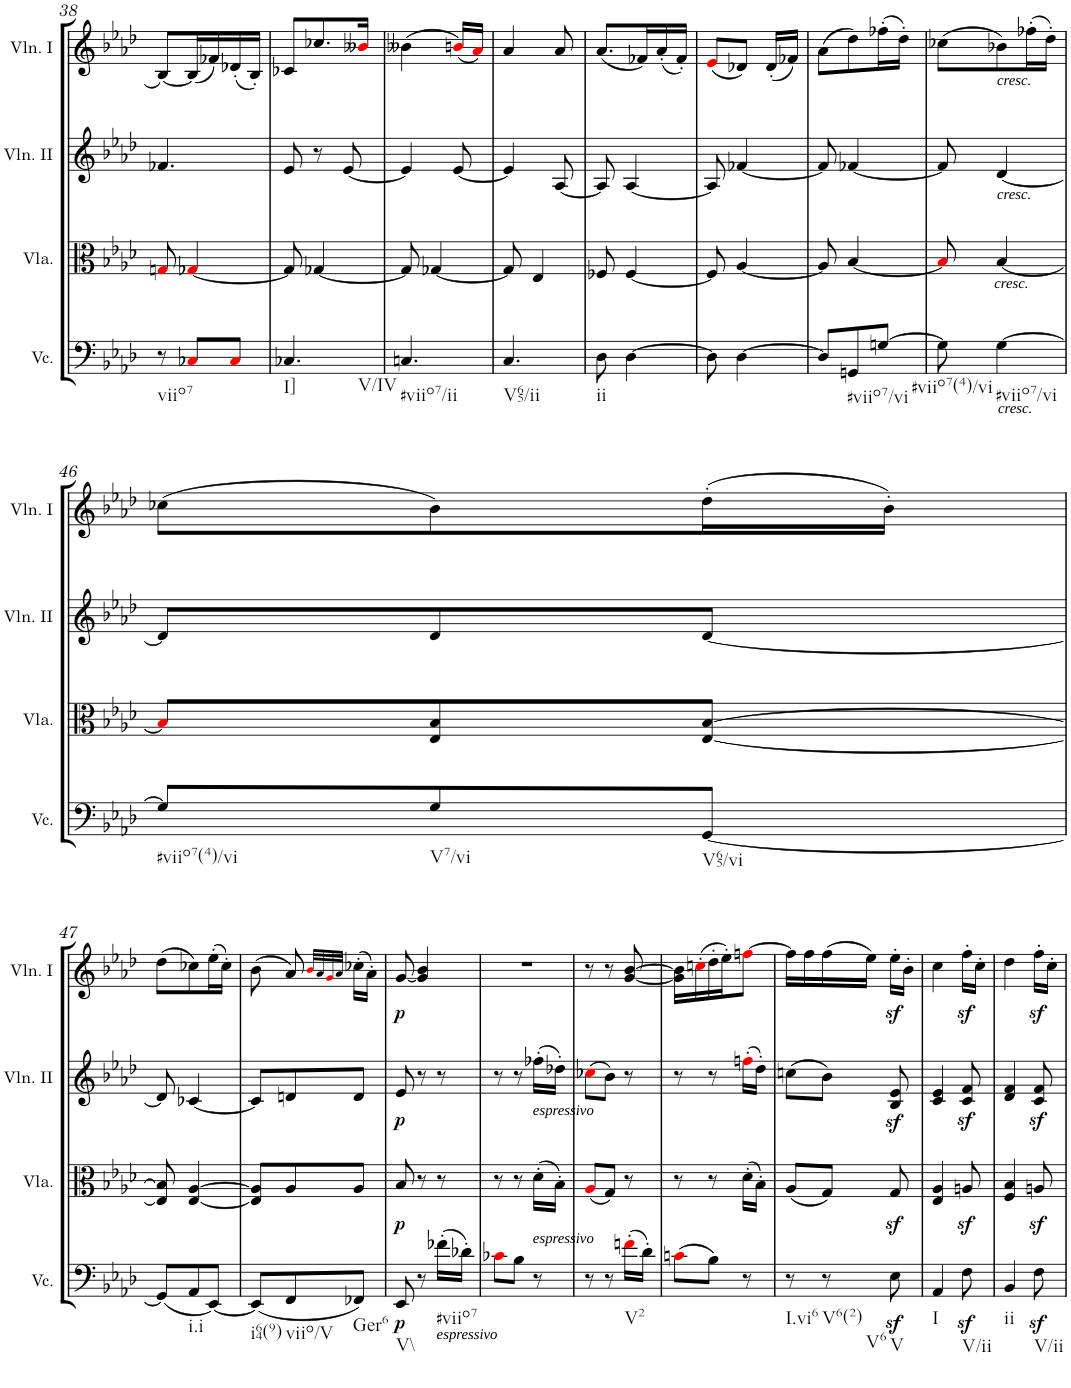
**kern	**dynam	**kern	**dynam	**kern	**dynam	**kern	**dynam
*part4	*part4	*part3	*part3	*part2	*part2	*part1	*part1
*staff4	*staff4	*staff3	*staff3	*staff2	*staff2	*staff1	*staff1
*I"Violoncello	*	*I"Viola	*	*I"Violin II	*	*I"Violin I	*
*I'Vc.	*	*I'Vla.	*	*I'Vln. II	*	*I'Vln. I	*
!!LO:PB:g=z
*clefF4	*	*clefC3	*	*clefG2	*	*clefG2	*
*k[b-e-a-d-]	*	*k[b-e-a-d-]	*	*k[b-e-a-d-]	*	*k[b-e-a-d-]	*
*A-:	*	*A-:	*	*A-:	*	*A-:	*
*M3/8	*	*M3/8	*	*M3/8	*	*M3/8	*
=38	=38	=38	=38	=38	=38	=38	=38
!LO:TX:b:t=viio7	!	!	!	!	!	!	!
8r	.	8Gni/	.	4.f-X/	.	[8B-/L	.
8C-Xi/L	.	[4G-Xi/	.	.	.	(16B-/L]	.
.	.	.	.	.	.	16f-X/)	.
8C-i/J	.	.	.	.	.	(16d-X'/	.
.	.	.	.	.	.	16B-'/JJ)	.
=39	=39	=39	=39	=39	=39	=39	=39
!LO:TX:b:t=I]	!	!	!	!	!	!	!
!LO:TX:b:t=V/IV	!	!	!	!	!	!	!
4.C-X/	.	8G-/]	.	8e-/	.	8c-X/L	.
.	.	[4G-X/	.	8r	.	8.cc-X/	.
.	.	.	.	[8e-/	.	.	.
.	.	.	.	.	.	16b--Xi/Jk	.
=40	=40	=40	=40	=40	=40	=40	=40
!LO:TX:b:t=#viio7/ii	!	!	!	!	!	!	!
4.Cn/	.	8G-/]	.	4e-/]	.	(4b--X\	.
.	.	[4G-X/	.	.	.	.	.
.	.	.	.	[8e-/	.	(16bni/LL)	.
.	.	.	.	.	.	16a-i/JJ)	.
=41	=41	=41	=41	=41	=41	=41	=41
!LO:TX:b:t=V65/ii	!	!	!	!	!	!	!
4.C/	.	8G-/]	.	4e-/]	.	4a-/	.
.	.	4E-/	.	.	.	.	.
.	.	.	.	[8A-/	.	8a-/	.
=42	=42	=42	=42	=42	=42	=42	=42
!LO:TX:b:t=ii	!	!	!	!	!	!	!
8D-\	.	8F-X/	.	8A-/]	.	(8.a-/L	.
[4D-\	.	[4F-/	.	[4A-/	.	.	.
.	.	.	.	.	.	16f-X/L)	.
.	.	.	.	.	.	(16a-'/	.
.	.	.	.	.	.	16f-'/JJ)	.
=43	=43	=43	=43	=43	=43	=43	=43
8D-\]	.	8F-/]	.	8A-/]	.	(8e-i/L	.
[4D-\	.	[4A-/	.	[4f-X/	.	8d-X/J)	.
.	.	.	.	.	.	(16d-'/LL	.
.	.	.	.	.	.	16f-X/JJ)	.
=44	=44	=44	=44	=44	=44	=44	=44
8D-/L]	.	8A-/]	.	8f-/]	.	(8a-\L	.
!LO:TX:b:t=#viio7/vi	!	!	!	!	!	!	!
8GGn/	.	[4B-/	.	[4f-X/	.	8dd-\)	.
[8Gn/J	.	.	.	.	.	(16ff-X'\L	.
.	.	.	.	.	.	16dd-'\JJ)	.
=45	=45	=45	=45	=45	=45	=45	=45
!LO:TX:b:t=#viio7(4)/vi	!	!	!	!	!	!	!
8G\]	.	8B-i/]	.	8f-/]	.	(8cc-X\L	.
!	!	!	!	!	!	!LO:TX:b:i:t=cresc.	!
!	!	!	!	!LO:TX:b:i:t=cresc.	!	!	!
!	!	!LO:TX:b:i:t=cresc.	!	!	!	!	!
!LO:TX:b:i:t=cresc.	!	!	!	!	!	!	!
!LO:TX:b:t=#viio7/vi	!	!	!	!	!	!	!
[4G\	.	[4B-/	.	[4d-/	.	8b-X\)	.
.	.	.	.	.	.	(16ff-X'\L	.
.	.	.	.	.	.	16dd-'\JJ)	.
!!LO:LB:g=z
=46	=46	=46	=46	=46	=46	=46	=46
!LO:TX:b:t=#viio7(4)/vi	!	!	!	!	!	!	!
8G/L]	.	8B-i/L]	.	8d-/L]	.	(8cc-X\L	.
!LO:TX:b:t=V7/vi	!	!	!	!	!	!	!
8G/	.	8E-/ 8B-/	.	8d-/	.	8b-\)	.
!LO:TX:b:t=V65/vi	!	!	!	!	!	!	!
[8GG/J	.	[8E-/ [8B-/J	.	[8d-/J	.	(16dd-'\L	.
.	.	.	.	.	.	16b-'\JJ)	.
!!LO:LB:g=z
=47	=47	=47	=47	=47	=47	=47	=47
(8GG/L]	.	8E-/] 8B-/]	.	8d-/]	.	(8dd-\L	.
!LO:TX:b:t=i.i	!	!	!	!	!	!	!
8AA-/	.	[4E-/ [4A-/	.	[4c-X/	.	8cc-X\)	.
[8EE-/J)	.	.	.	.	.	(16ee-'\L	.
.	.	.	.	.	.	16cc-'\JJ)	.
=48	=48	=48	=48	=48	=48	=48	=48
!LO:TX:b:t=i64(9)	!	!	!	!	!	!	!
(8EE-/L]	.	8E-/] 8A-/]L	.	8c-/L]	.	(8b-\	.
!LO:TX:b:t=viio/V	!	!	!	!	!	!	!
8FF/	.	8A-/	.	8dn/	.	8a-/)	.
.	.	.	.	.	.	32qb-i/LLL	.
.	.	.	.	.	.	32qa-/	.
.	.	.	.	.	.	32qgi/	.
.	.	.	.	.	.	32qa-/JJJ	.
!LO:TX:b:t=Ger6	!	!	!	!	!	!	!
8FF-X/J)	.	8A-/J	.	8d/J	.	(16cc-X'\LL	.
.	.	.	.	.	.	16a-'\JJ)	.
=49	=49	=49	=49	=49	=49	=49	=49
!LO:TX:b:t=V\\	!	!	!	!	!	!	!
!	!LO:DY:b	!	!LO:DY:b	!	!LO:DY:b	!	!LO:DY:b
8EE-/	p	8B-/	p	8e-/	p	[8g/	p
8r	.	8r	.	8r	.	4g/] 4b-/	.
!LO:TX:b:i:t=espressivo	!	!	!	!	!	!	!
!LO:TX:b:t=#viio7	!	!	!	!	!	!	!
(16f-X'\LL	.	8r	.	8r	.	.	.
16d-X'\JJ)	.	.	.	.	.	.	.
=50	=50	=50	=50	=50	=50	=50	=50
8c-Xi\L	.	8r	.	8r	.	4.r	.
8B-\J	.	8r	.	8r	.	.	.
!	!	!	!	!LO:TX:b:i:t=espressivo	!	!	!
!LO:TX:a:i:t=espressivo	!	!	!	!	!	!	!
8r	.	(16d-'\LL	.	(16ff-X'\LL	.	.	.
.	.	16B-'\JJ)	.	16dd-X'\JJ)	.	.	.
=51	=51	=51	=51	=51	=51	=51	=51
8r	.	(8A-i/L	.	(8cc-Xi\L	.	8r	.
8r	.	8G/J)	.	8b-\J)	.	8r	.
!LO:TX:b:t=V2	!	!	!	!	!	!	!
(16fn'i\LL	.	8r	.	8r	.	[8g/ [8b-/	.
16d-'\JJ)	.	.	.	.	.	.	.
=52	=52	=52	=52	=52	=52	=52	=52
(8cni\L	.	8r	.	8r	.	16g\] 16b-\]LL	.
.	.	.	.	.	.	(16ccn'i\	.
8B-\J)	.	8r	.	8r	.	16dd-'\	.
.	.	.	.	.	.	16ee-'\J)	.
8r	.	(16d-'\LL	.	(16ffn'i\LL	.	[8ffni\J	.
.	.	16B-'\JJ)	.	16dd-'\JJ)	.	.	.
=53	=53	=53	=53	=53	=53	=53	=53
!LO:TX:b:t=I.vi6	!	!	!	!	!	!	!
8r	.	(8A-/L	.	(8ccn\L	.	16ff\LL]	.
.	.	.	.	.	.	16ff\	.
!LO:TX:b:t=V6(2)	!	!	!	!	!	!	!
!LO:TX:b:t=V6	!	!	!	!	!	!	!
8r	.	8G/J)	.	8b-\J)	.	(16ff\	.
.	.	.	.	.	.	16ee-\JJ)	.
!LO:TX:b:t=V	!	!	!	!	!	!	!
8E-z<\	.	8Gz</	.	8B-/z< 8e-/z<	.	16ee-z<'\LL	.
.	.	.	.	.	.	16b-'\JJ	.
=54	=54	=54	=54	=54	=54	=54	=54
!LO:TX:b:t=I	!	!	!	!	!	!	!
4AA-/	.	4E-/ 4A-/	.	4c/ 4e-/	.	4cc\	.
!LO:TX:b:t=V/ii	!	!	!	!	!	!	!
8Fz<\	.	8Anz</	.	8c/z< 8f/z<	.	16ffz<'\LL	.
.	.	.	.	.	.	16cc'\JJ	.
=55	=55	=55	=55	=55	=55	=55	=55
!LO:TX:b:t=ii	!	!	!	!	!	!	!
4BB-/	.	4F/ 4B-/	.	4d-/ 4f/	.	4dd-\	.
!LO:TX:b:t=V/ii	!	!	!	!	!	!	!
8Fz<\	.	8Anz</	.	8c/z< 8f/z<	.	16ffz<'\LL	.
.	.	.	.	.	.	16cc'\JJ	.
=	=	=	=	=	=	=	=
*-	*-	*-	*-	*-	*-	*-	*-
